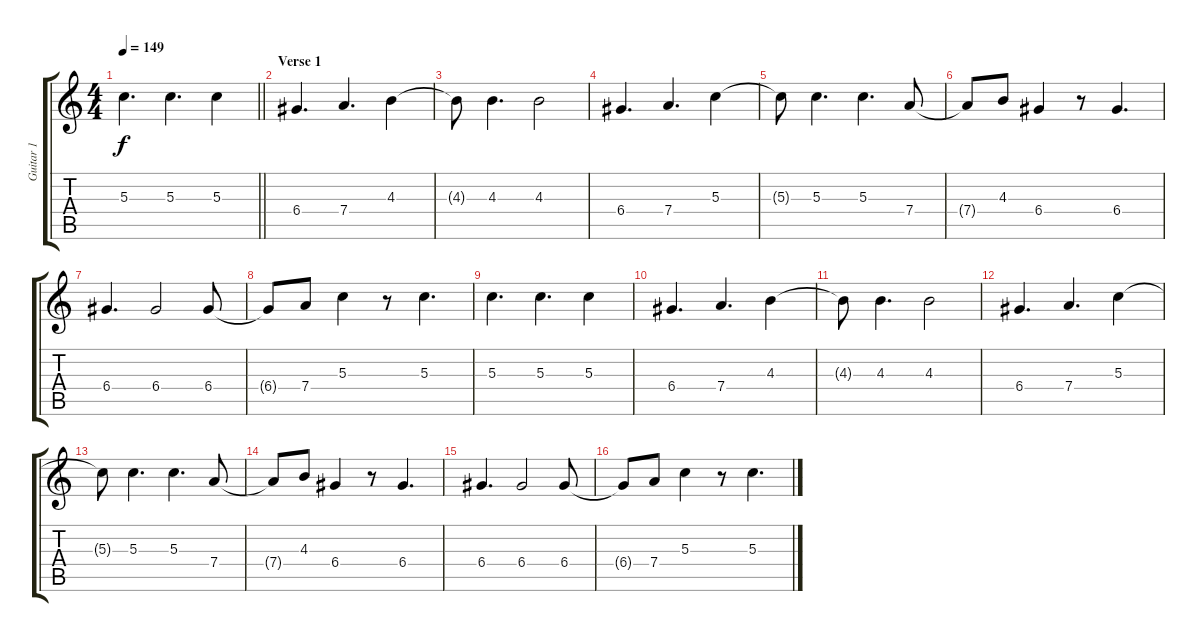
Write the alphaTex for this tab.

\track ("Guitar 1" "Guitar 1") {instrument electricguitarclean}
\staff {score tabs}
\tuning (E4 B3 G3 D3 A2 E2) {hide}
\ts (4 4)
\tempo 149
\clef g2
\barLineRight lightlight
\ks c
5.3.4{d dy f} 5.3.4{d} 5.3.4 |
\section ("" "Verse 1")
6.4.4{d} 7.4.4{d} 4.3.4 |
4.3{t}.8 4.3.4{d} 4.3.2 |
6.4.4{d} 7.4.4{d} 5.3.4 |
5.3{t}.8 5.3.4{d} 5.3.4{d} 7.4.8 |
7.4{t}.8 4.3.8 6.4.4 r.8 6.4.4{d} |
6.4.4{d} 6.4.2 6.4.8 |
6.4{t}.8 7.4.8 5.3.4 r.8 5.3.4{d} |
5.3.4{d} 5.3.4{d} 5.3.4 |
6.4.4{d} 7.4.4{d} 4.3.4 |
4.3{t}.8 4.3.4{d} 4.3.2 |
6.4.4{d} 7.4.4{d} 5.3.4 |
5.3{t}.8 5.3.4{d} 5.3.4{d} 7.4.8 |
7.4{t}.8 4.3.8 6.4.4 r.8 6.4.4{d} |
6.4.4{d} 6.4.2 6.4.8 |
6.4{t}.8 7.4.8 5.3.4 r.8 5.3.4{d}
